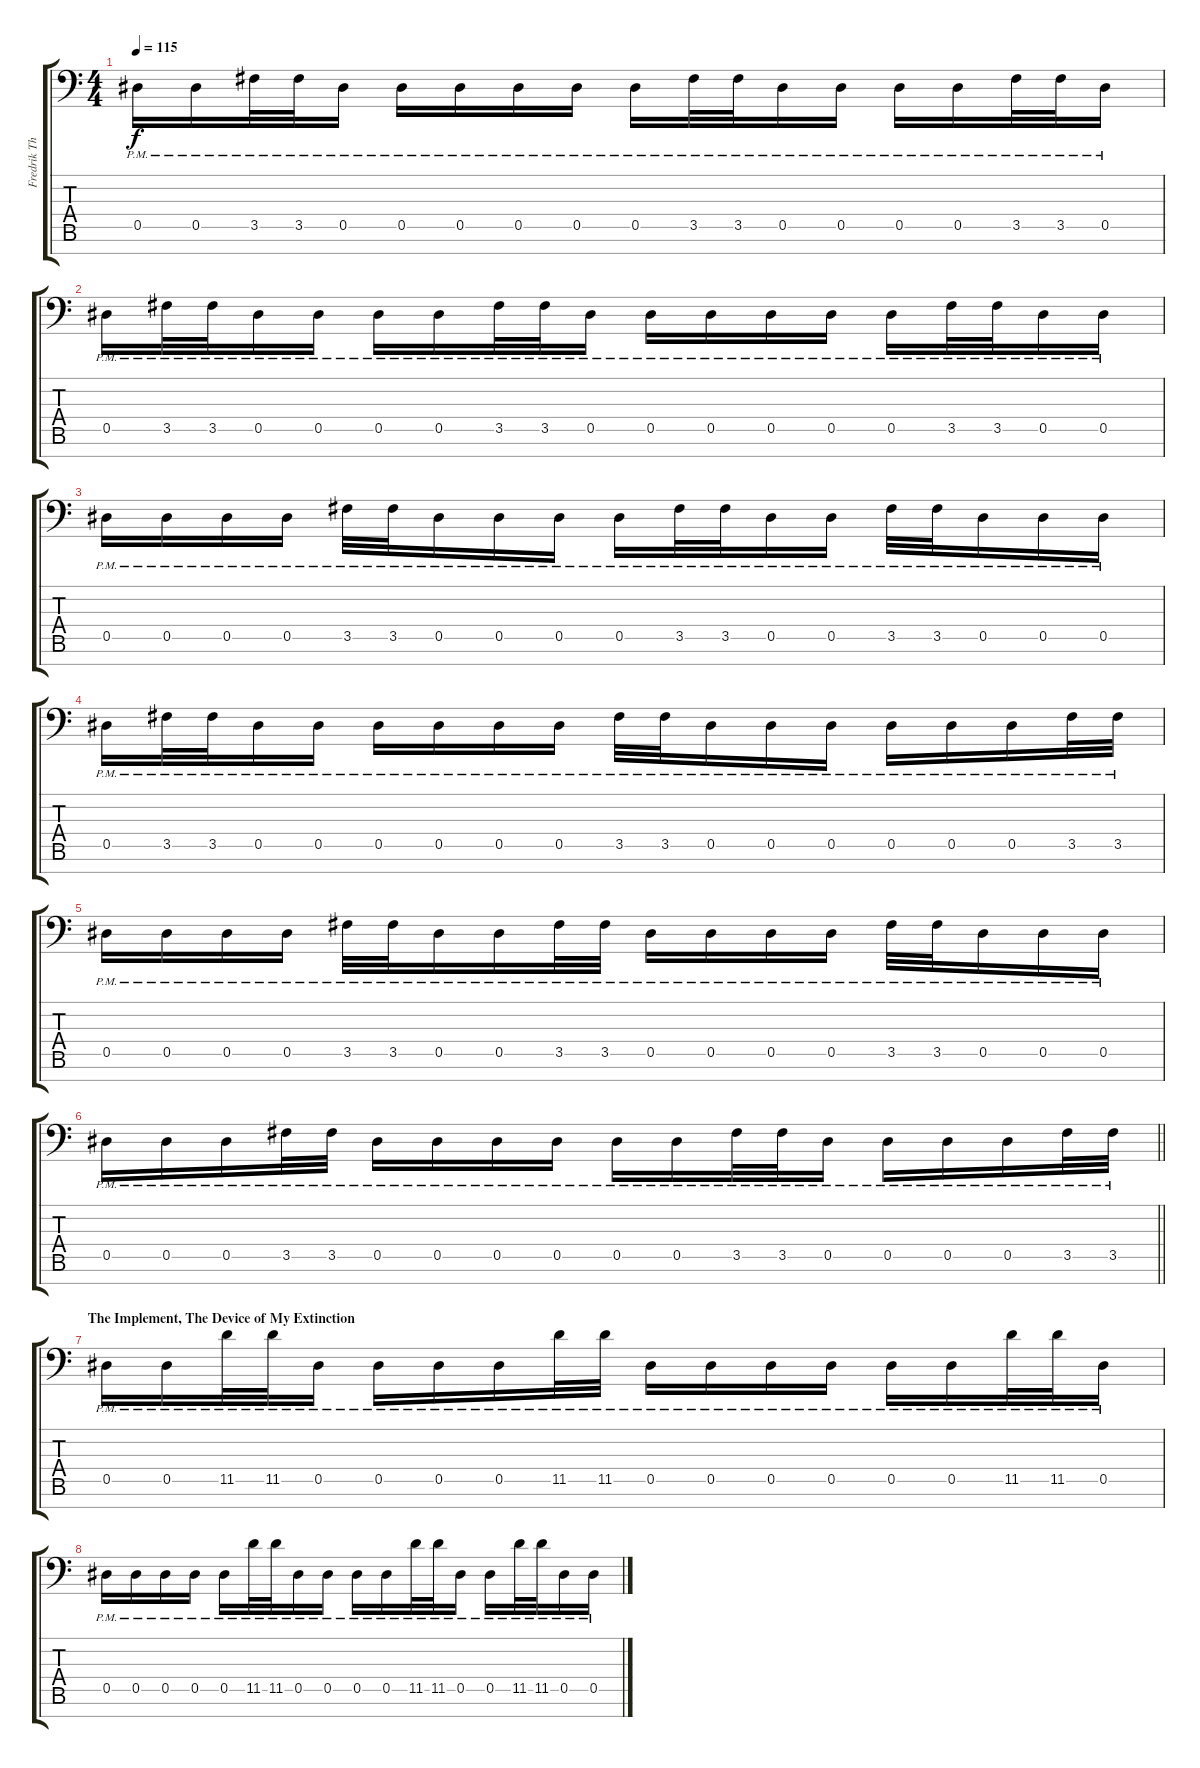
\track ("Fredrik Thordendal (Guitar 1)" "Fredrik Th") {instrument distortionguitar}
\staff {score tabs}
\tuning (Bb3 F3 Db3 Ab2 Eb2 Bb1 F1) {hide}
\ts (4 4)
\tempo 115
\clef f4
\ks c
0.5{pm}.16{dy f} 0.5{pm}.16 3.5{pm}.32 3.5{pm}.32 0.5{pm}.16 0.5{pm}.16 0.5{pm}.16 0.5{pm}.16 0.5{pm}.16 0.5{pm}.16 3.5{pm}.32 3.5{pm}.32 0.5{pm}.16 0.5{pm}.16 0.5{pm}.16 0.5{pm}.16 3.5{pm}.32 3.5{pm}.32 0.5{pm}.16 |
0.5{pm}.16 3.5{pm}.32 3.5{pm}.32 0.5{pm}.16 0.5{pm}.16 0.5{pm}.16 0.5{pm}.16 3.5{pm}.32 3.5{pm}.32 0.5{pm}.16 0.5{pm}.16 0.5{pm}.16 0.5{pm}.16 0.5{pm}.16 0.5{pm}.16 3.5{pm}.32 3.5{pm}.32 0.5{pm}.16 0.5{pm}.16 |
0.5{pm}.16 0.5{pm}.16 0.5{pm}.16 0.5{pm}.16 3.5{pm}.32 3.5{pm}.32 0.5{pm}.16 0.5{pm}.16 0.5{pm}.16 0.5{pm}.16 3.5{pm}.32 3.5{pm}.32 0.5{pm}.16 0.5{pm}.16 3.5{pm}.32 3.5{pm}.32 0.5{pm}.16 0.5{pm}.16 0.5{pm}.16 |
0.5{pm}.16 3.5{pm}.32 3.5{pm}.32 0.5{pm}.16 0.5{pm}.16 0.5{pm}.16 0.5{pm}.16 0.5{pm}.16 0.5{pm}.16 3.5{pm}.32 3.5{pm}.32 0.5{pm}.16 0.5{pm}.16 0.5{pm}.16 0.5{pm}.16 0.5{pm}.16 0.5{pm}.16 3.5{pm}.32 3.5{pm}.32 |
0.5{pm}.16 0.5{pm}.16 0.5{pm}.16 0.5{pm}.16 3.5{pm}.32 3.5{pm}.32 0.5{pm}.16 0.5{pm}.16 3.5{pm}.32 3.5{pm}.32 0.5{pm}.16 0.5{pm}.16 0.5{pm}.16 0.5{pm}.16 3.5{pm}.32 3.5{pm}.32 0.5{pm}.16 0.5{pm}.16 0.5{pm}.16 |
\barLineRight lightlight
0.5{pm}.16 0.5{pm}.16 0.5{pm}.16 3.5{pm}.32 3.5{pm}.32 0.5{pm}.16 0.5{pm}.16 0.5{pm}.16 0.5{pm}.16 0.5{pm}.16 0.5{pm}.16 3.5{pm}.32 3.5{pm}.32 0.5{pm}.16 0.5{pm}.16 0.5{pm}.16 0.5{pm}.16 3.5{pm}.32 3.5{pm}.32 |
\section ("" "The Implement, The Device of My Extinction")
0.5{pm}.16 0.5{pm}.16 11.5{pm}.32 11.5{pm}.32 0.5{pm}.16 0.5{pm}.16 0.5{pm}.16 0.5{pm}.16 11.5{pm}.32 11.5{pm}.32 0.5{pm}.16 0.5{pm}.16 0.5{pm}.16 0.5{pm}.16 0.5{pm}.16 0.5{pm}.16 11.5{pm}.32 11.5{pm}.32 0.5{pm}.16 |
0.5{pm}.16 0.5{pm}.16 0.5{pm}.16 0.5{pm}.16 0.5{pm}.16 11.5{pm}.32 11.5{pm}.32 0.5{pm}.16 0.5{pm}.16 0.5{pm}.16 0.5{pm}.16 11.5{pm}.32 11.5{pm}.32 0.5{pm}.16 0.5{pm}.16 11.5{pm}.32 11.5{pm}.32 0.5{pm}.16 0.5{pm}.16
